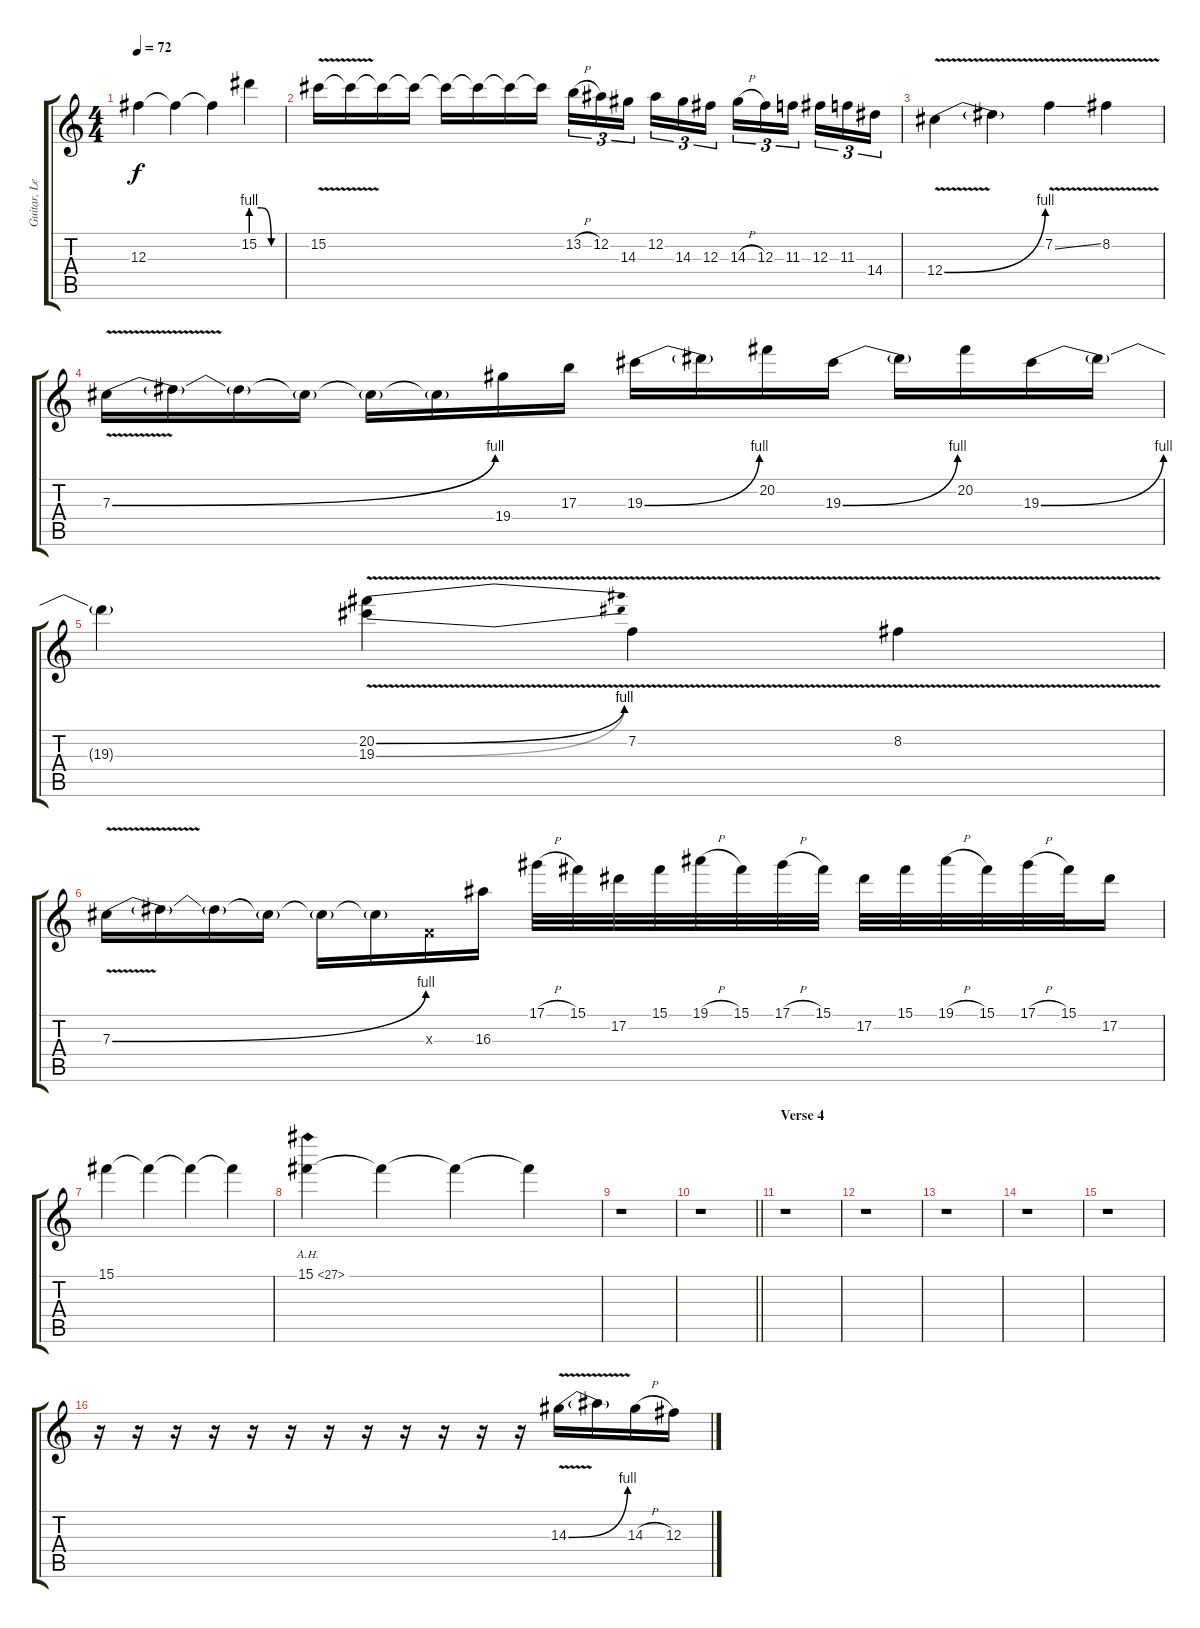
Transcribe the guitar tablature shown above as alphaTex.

\track ("Guitar, Lead" "Guitar, Le") {instrument distortionguitar}
\staff {score tabs}
\tuning (Eb4 Bb3 Gb3 Db3 Ab2 Eb2) {hide}
\ts (4 4)
\tempo 72
\clef g2
\ks c
12.3.4{dy f} 12.3{t}.4 12.3{t}.4 15.2{be (custom 0 4 20 4 40 0 60 0)}.4 |
15.2{v}.16 15.2{t}.16 15.2{t}.16 15.2{t}.16 15.2{t}.16 15.2{t}.16 15.2{t}.16 15.2{t}.16 13.2{h}.16{tu (3 2)} 12.2.16{tu (3 2)} 14.3.16{tu (3 2) beam splitsecondary} 12.2.16{tu (3 2)} 14.3.16{tu (3 2)} 12.3.16{tu (3 2)} 14.3{h}.16{tu (3 2)} 12.3.16{tu (3 2)} 11.3.16{tu (3 2) beam splitsecondary} 12.3.16{tu (3 2)} 11.3.16{tu (3 2)} 14.4.16{tu (3 2)} |
12.4{be (bend 0 0 60 4) v}.4 12.4{t}.4 7.2{v ss}.4 8.2{v}.4 |
7.3{be (bend 0 0 60 4) v}.16 7.3{t}.16 7.3{t}.16 7.3{t}.16 7.3{t}.16 7.3{t}.16 19.4.16 17.3.16 19.3{be (bend 0 0 60 4)}.16 19.3{t}.16 20.2.16 19.3{be (bend 0 0 60 4)}.16 19.3{t}.16 20.2.16 19.3{be (bend 0 0 60 4)}.16 19.3{t}.16 |
19.3{t}.4 (20.2{be (bend 0 0 60 4) v} 19.3{be (bend 0 0 60 4) v}).4 7.2{v}.4 8.2{v}.4 |
7.3{be (bend 0 0 60 4) v}.16 7.3{t}.16 7.3{t}.16 7.3{t}.16 7.3{t}.16 7.3{t}.16 -1.3{x}.16 16.3.16 17.1{h}.32 15.1.32 17.2.32 15.1.32 19.1{h}.32 15.1.32 17.1{h}.32 15.1.32 17.2.32 15.1.32 19.1{h}.32 15.1.32 17.1{h}.32 15.1.32 17.2.16 |
15.1.4{volume 3} 15.1{t}.4 15.1{t}.4 15.1{t}.4 |
15.1{ah 12}.4{volume 4} 15.1{t}.4 15.1{t}.4 15.1{t}.4 |
r.1 |
\barLineRight lightlight
r.1 |
\section ("" "Verse 4")
r.1 |
r.1 |
r.1 |
r.1 |
r.1 |
r.16 r.16 r.16 r.16 r.16 r.16 r.16 r.16{volume 9} r.16 r.16 r.16 r.16 14.3{be (bend 0 0 60 4) v}.16 14.3{t}.16 14.3{h}.16 12.3.16
